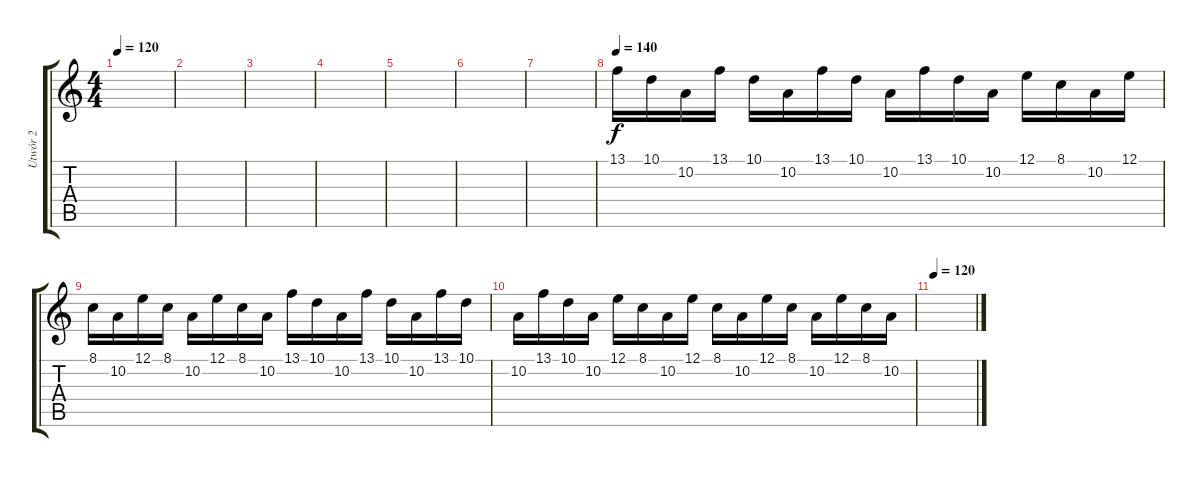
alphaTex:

\track ("Utwór 2" "Utwór 2") {instrument harpsichord}
\staff {score tabs}
\tuning (E4 B3 G3 D3 A2 E2) {hide}
\ts (4 4)
\tempo 120
\clef g2
\ks c
|
|
|
|
|
|
|
\tempo 140
13.1.16 10.1.16 10.2.16 13.1.16 10.1.16 10.2.16 13.1.16 10.1.16 10.2.16 13.1.16 10.1.16 10.2.16 12.1.16 8.1.16 10.2.16 12.1.16 |
8.1.16 10.2.16 12.1.16 8.1.16 10.2.16 12.1.16 8.1.16 10.2.16 13.1.16 10.1.16 10.2.16 13.1.16 10.1.16 10.2.16 13.1.16 10.1.16 |
10.2.16 13.1.16 10.1.16 10.2.16 12.1.16 8.1.16 10.2.16 12.1.16 8.1.16 10.2.16 12.1.16 8.1.16 10.2.16 12.1.16 8.1.16 10.2.16 |
\tempo 120
